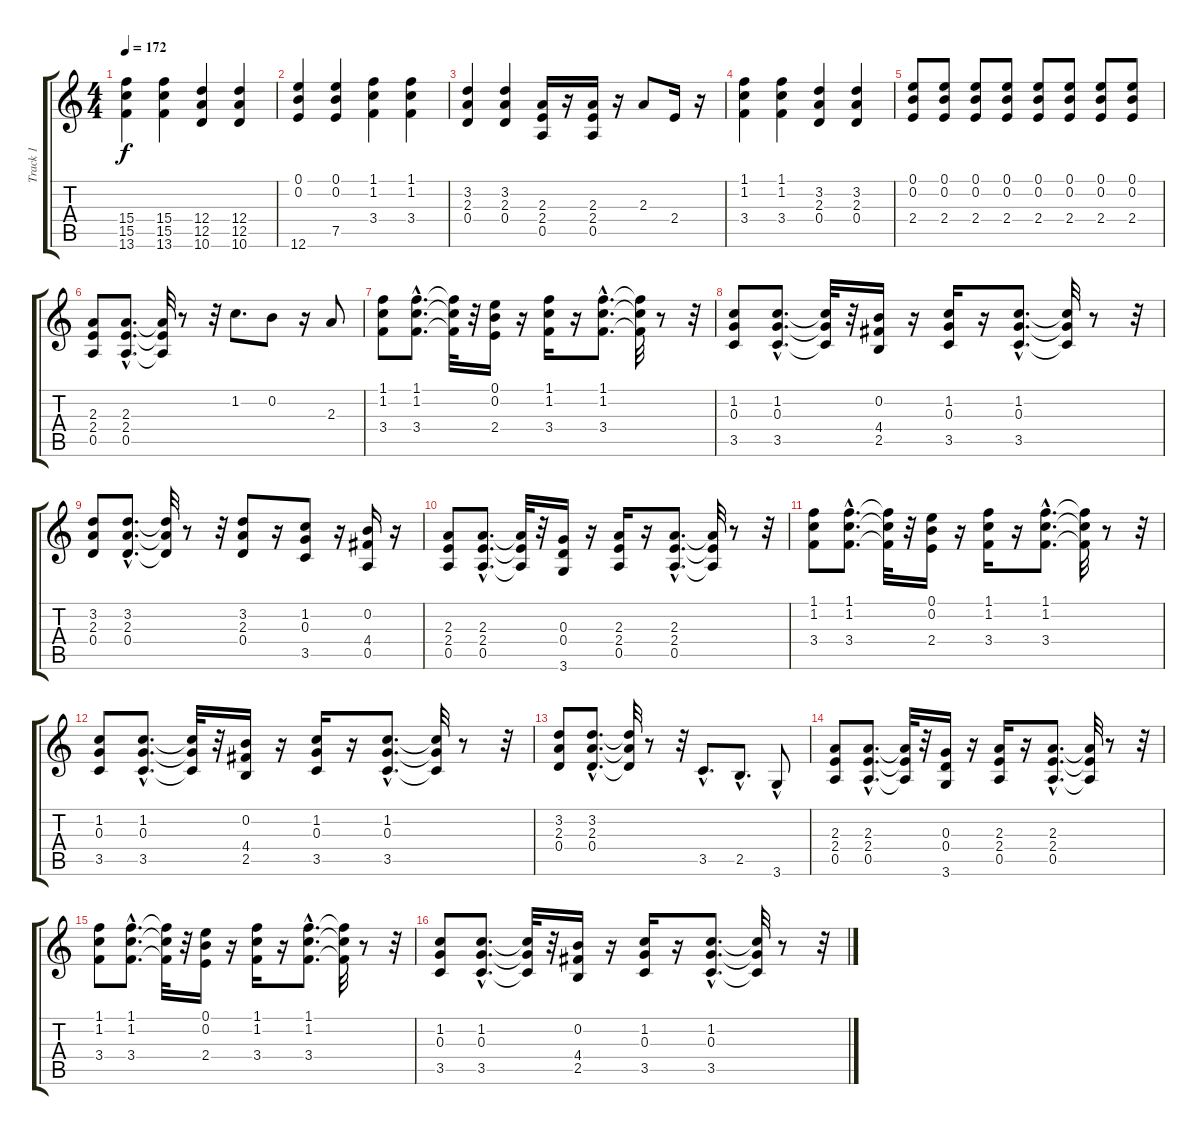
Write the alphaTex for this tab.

\track ("Track 1" "Track 1") {instrument distortionguitar}
\staff {score tabs}
\tuning (E4 B3 G3 D3 A2 E2) {hide}
\ts (4 4)
\tempo 172
\clef g2
\ks c
(15.4 15.5 13.6).4{dy f} (15.4 15.5 13.6).4 (12.4 12.5 10.6).4 (12.4 12.5 10.6).4 |
(0.1 0.2 12.6).4 (0.1 0.2 7.5).4 (1.1 1.2 3.4).4 (1.1 1.2 3.4).4 |
(3.2 2.3 0.4).4 (3.2 2.3 0.4).4 (2.3 2.4 0.5).16 r.16 (2.3 2.4 0.5).16 r.16 2.3.8 2.4.16 r.16 |
(1.1 1.2 3.4).4 (1.1 1.2 3.4).4 (3.2 2.3 0.4).4 (3.2 2.3 0.4).4 |
(0.1 0.2 2.4).8 (0.1 0.2 2.4).8 (0.1 0.2 2.4).8 (0.1 0.2 2.4).8 (0.1 0.2 2.4).8 (0.1 0.2 2.4).8 (0.1 0.2 2.4).8 (0.1 0.2 2.4).8 |
(2.3 2.4 0.5).8 (2.3{hac} 2.4{hac} 0.5{hac}).8{d} (2.3{t} 2.4{t} 0.5{t}).32 r.8 r.32 1.2.8{d} 0.2.8 r.16 2.3.8 |
(1.1 1.2 3.4).8 (1.1{hac} 1.2{hac} 3.4{hac}).8{d} (1.1{t} 1.2{t} 3.4{t}).32 r.32 (0.1 0.2 2.4).16 r.16 (1.1 1.2 3.4).16 r.16 (1.1{hac} 1.2{hac} 3.4{hac}).8{d} (1.1{t} 1.2{t} 3.4{t}).32 r.8 r.32 |
(1.2 0.3 3.5).8 (1.2{hac} 0.3{hac} 3.5{hac}).8{d} (1.2{t} 0.3{t} 3.5{t}).32 r.32 (0.2 4.4 2.5).16 r.16 (1.2 0.3 3.5).16 r.16 (1.2{hac} 0.3{hac} 3.5{hac}).8{d} (1.2{t} 0.3{t} 3.5{t}).32 r.8 r.32 |
(3.2 2.3 0.4).8 (3.2{hac} 2.3{hac} 0.4{hac}).8{d} (3.2{t} 2.3{t} 0.4{t}).32 r.8 r.32 (3.2 2.3 0.4).8 r.16 (1.2 0.3 3.5).8 r.16 (0.2 4.4 0.5).16 r.16 |
(2.3 2.4 0.5).8 (2.3{hac} 2.4{hac} 0.5{hac}).8{d} (2.3{t} 2.4{t} 0.5{t}).32 r.32 (0.3 0.4 3.6).16 r.16 (2.3 2.4 0.5).16 r.16 (2.3{hac} 2.4{hac} 0.5{hac}).8{d} (2.3{t} 2.4{t} 0.5{t}).32 r.8 r.32 |
(1.1 1.2 3.4).8 (1.1{hac} 1.2{hac} 3.4{hac}).8{d} (1.1{t} 1.2{t} 3.4{t}).32 r.32 (0.1 0.2 2.4).16 r.16 (1.1 1.2 3.4).16 r.16 (1.1{hac} 1.2{hac} 3.4{hac}).8{d} (1.1{t} 1.2{t} 3.4{t}).32 r.8 r.32 |
(1.2 0.3 3.5).8 (1.2{hac} 0.3{hac} 3.5{hac}).8{d} (1.2{t} 0.3{t} 3.5{t}).32 r.32 (0.2 4.4 2.5).16 r.16 (1.2 0.3 3.5).16 r.16 (1.2{hac} 0.3{hac} 3.5{hac}).8{d} (1.2{t} 0.3{t} 3.5{t}).32 r.8 r.32 |
(3.2 2.3 0.4).8 (3.2{hac} 2.3{hac} 0.4{hac}).8{d} (3.2{t} 2.3{t} 0.4{t}).32 r.8 r.32 3.5{hac}.8{d} 2.5{hac}.8{d} 3.6{hac}.8 |
(2.3 2.4 0.5).8 (2.3{hac} 2.4{hac} 0.5{hac}).8{d} (2.3{t} 2.4{t} 0.5{t}).32 r.32 (0.3 0.4 3.6).16 r.16 (2.3 2.4 0.5).16 r.16 (2.3{hac} 2.4{hac} 0.5{hac}).8{d} (2.3{t} 2.4{t} 0.5{t}).32 r.8 r.32 |
(1.1 1.2 3.4).8 (1.1{hac} 1.2{hac} 3.4{hac}).8{d} (1.1{t} 1.2{t} 3.4{t}).32 r.32 (0.1 0.2 2.4).16 r.16 (1.1 1.2 3.4).16 r.16 (1.1{hac} 1.2{hac} 3.4{hac}).8{d} (1.1{t} 1.2{t} 3.4{t}).32 r.8 r.32 |
(1.2 0.3 3.5).8 (1.2{hac} 0.3{hac} 3.5{hac}).8{d} (1.2{t} 0.3{t} 3.5{t}).32 r.32 (0.2 4.4 2.5).16 r.16 (1.2 0.3 3.5).16 r.16 (1.2{hac} 0.3{hac} 3.5{hac}).8{d} (1.2{t} 0.3{t} 3.5{t}).32 r.8 r.32
